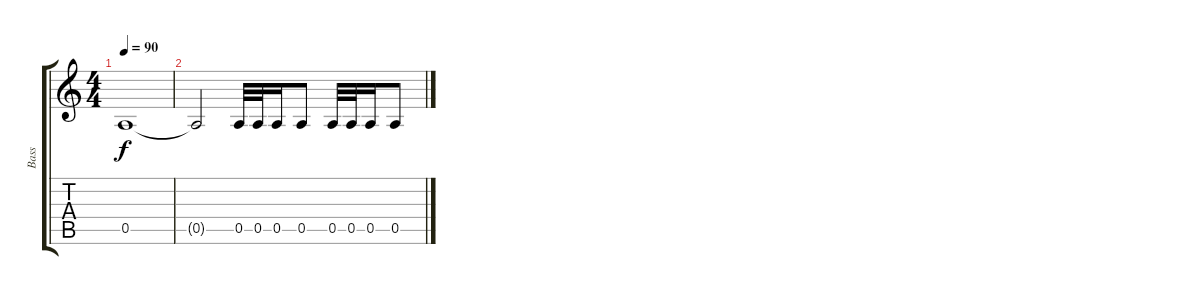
\track ("Bass" "Bass") {instrument electricbassfinger}
\staff {score tabs}
\tuning (E4 B3 G3 D3 A2 E2) {hide}
\ts (4 4)
\tempo 90
\clef g2
\ks c
0.5{t}.1{dy f} |
0.5{t}.2 0.5.32 0.5.32 0.5.16 0.5.8 0.5.32 0.5.32 0.5.16 0.5.8
